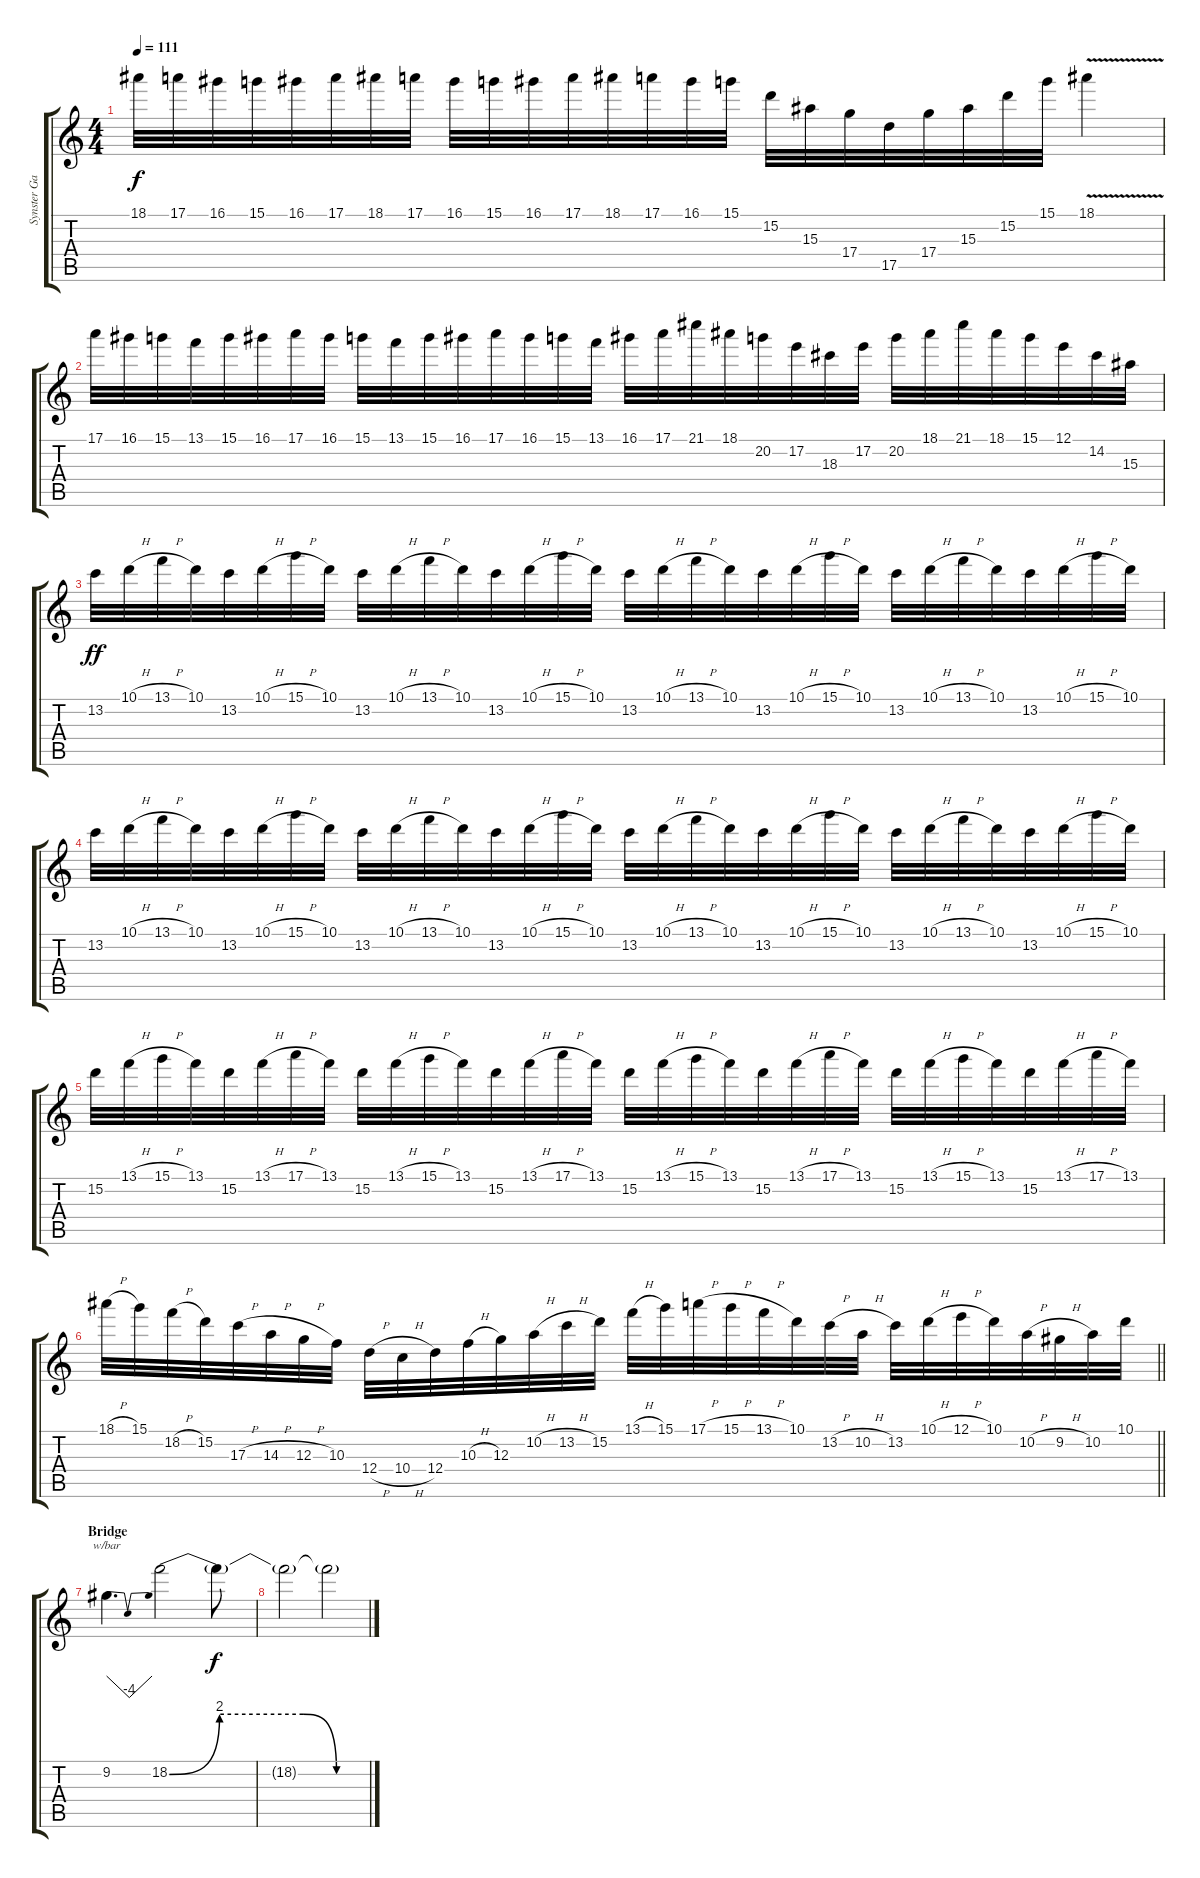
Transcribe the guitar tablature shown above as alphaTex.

\track ("Synster Gates" "Synster Ga") {instrument distortionguitar}
\staff {score tabs}
\tuning (E4 B3 G3 D3 A2 D2) {hide}
\ts (4 4)
\tempo 111
\clef g2
\ks c
18.1.32{dy f} 17.1.32 16.1.32 15.1.32 16.1.32 17.1.32 18.1.32 17.1.32 16.1.32 15.1.32 16.1.32 17.1.32 18.1.32 17.1.32 16.1.32 15.1.32 15.2.32 15.3.32 17.4.32 17.5.32 17.4.32 15.3.32 15.2.32 15.1.32 18.1{v}.4 |
17.1.32 16.1.32 15.1.32 13.1.32 15.1.32 16.1.32 17.1.32 16.1.32 15.1.32 13.1.32 15.1.32 16.1.32 17.1.32 16.1.32 15.1.32 13.1.32 16.1.32 17.1.32 21.1.32 18.1.32 20.2.32 17.2.32 18.3.32 17.2.32 20.2.32 18.1.32 21.1.32 18.1.32 15.1.32 12.1.32 14.2.32 15.3.32 |
13.2.32{dy ff} 10.1{h}.32 13.1{h}.32 10.1.32 13.2.32 10.1{h}.32 15.1{h}.32 10.1.32 13.2.32 10.1{h}.32 13.1{h}.32 10.1.32 13.2.32 10.1{h}.32 15.1{h}.32 10.1.32 13.2.32 10.1{h}.32 13.1{h}.32 10.1.32 13.2.32 10.1{h}.32 15.1{h}.32 10.1.32 13.2.32 10.1{h}.32 13.1{h}.32 10.1.32 13.2.32 10.1{h}.32 15.1{h}.32 10.1.32 |
13.2.32 10.1{h}.32 13.1{h}.32 10.1.32 13.2.32 10.1{h}.32 15.1{h}.32 10.1.32 13.2.32 10.1{h}.32 13.1{h}.32 10.1.32 13.2.32 10.1{h}.32 15.1{h}.32 10.1.32 13.2.32 10.1{h}.32 13.1{h}.32 10.1.32 13.2.32 10.1{h}.32 15.1{h}.32 10.1.32 13.2.32 10.1{h}.32 13.1{h}.32 10.1.32 13.2.32 10.1{h}.32 15.1{h}.32 10.1.32 |
15.2.32 13.1{h}.32 15.1{h}.32 13.1.32 15.2.32 13.1{h}.32 17.1{h}.32 13.1.32 15.2.32 13.1{h}.32 15.1{h}.32 13.1.32 15.2.32 13.1{h}.32 17.1{h}.32 13.1.32 15.2.32 13.1{h}.32 15.1{h}.32 13.1.32 15.2.32 13.1{h}.32 17.1{h}.32 13.1.32 15.2.32 13.1{h}.32 15.1{h}.32 13.1.32 15.2.32 13.1{h}.32 17.1{h}.32 13.1.32 |
\barLineRight lightlight
18.1{h}.32 15.1.32 18.2{h}.32 15.2.32 17.3{h}.32 14.3{h}.32 12.3{h}.32 10.3.32 12.4{h}.32 10.4{h}.32 12.4.32 10.3{h}.32 12.3.32 10.2{h}.32 13.2{h}.32 15.2.32 13.1{h}.32 15.1.32 17.1{h}.32 15.1{h}.32 13.1{h}.32 10.1.32 13.2{h}.32 10.2{h}.32 13.2.32 10.1{h}.32 12.1{h}.32 10.1.32 10.2{h}.32 9.2{h}.32 10.2.32 10.1.32 |
\section ("" "Bridge")
9.2.4{d tbe (dip default 0 0 30 -16 60 0)} 18.2{be (custom 0 0 15 8 40 8 50 0 60 0)}.2 18.2{t}.8{dy f} |
18.2{t}.2 18.2{t}.2
